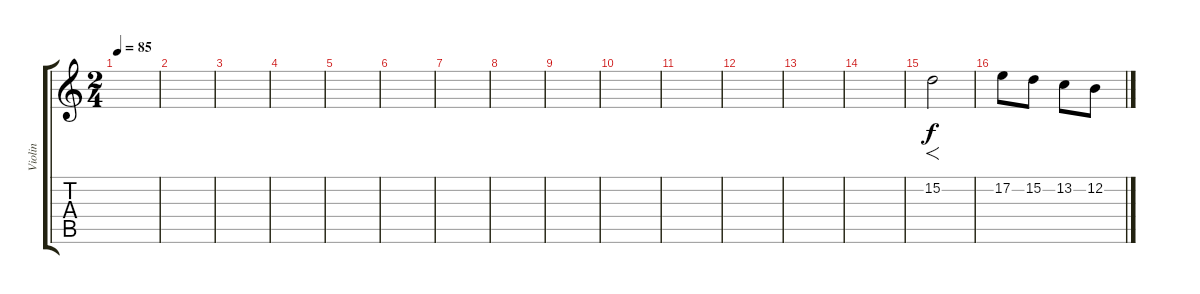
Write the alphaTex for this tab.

\track ("Violin" "Violin") {instrument violin}
\staff {score tabs}
\tuning (E4 B3 G3 D3 A2 E2) {hide}
\ts (2 4)
\tempo 85
\clef g2
\ks c
|
|
|
|
|
|
|
|
|
|
|
|
|
|
15.2.2{f volume 9} |
17.2.8 15.2.8 13.2.8 12.2.8
